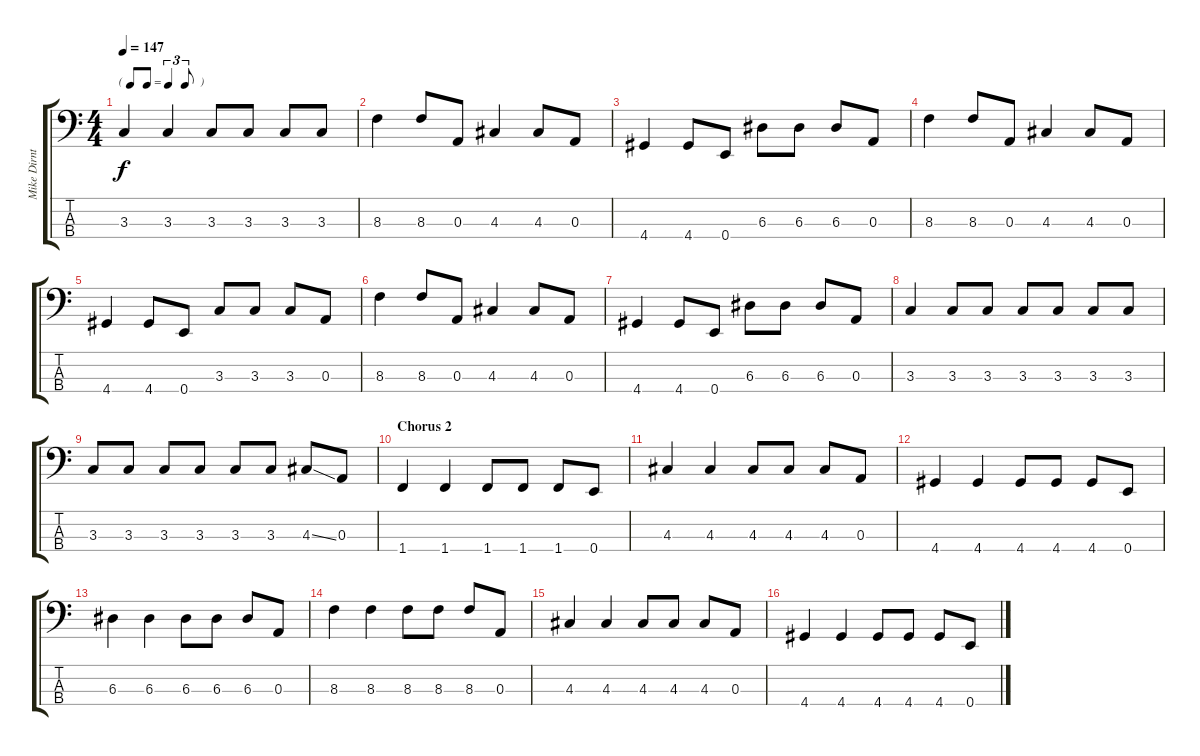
\track ("Mike Dirnt" "Mike Dirnt") {instrument electricbasspick}
\staff {score tabs}
\tuning (G2 D2 A1 E1) {hide}
\ts (4 4)
\tf triplet8th
\tempo 147
\clef f4
\ks c
3.3.4{dy f} 3.3.4 3.3.8 3.3.8 3.3.8 3.3.8 |
8.3.4 8.3.8 0.3.8 4.3.4 4.3.8 0.3.8 |
4.4.4 4.4.8 0.4.8 6.3.8 6.3.8 6.3.8 0.3.8 |
8.3.4 8.3.8 0.3.8 4.3.4 4.3.8 0.3.8 |
4.4.4 4.4.8 0.4.8 3.3.8 3.3.8 3.3.8 0.3.8 |
8.3.4 8.3.8 0.3.8 4.3.4 4.3.8 0.3.8 |
4.4.4 4.4.8 0.4.8 6.3.8 6.3.8 6.3.8 0.3.8 |
3.3.4 3.3.8 3.3.8 3.3.8 3.3.8 3.3.8 3.3.8 |
3.3.8 3.3.8 3.3.8 3.3.8 3.3.8 3.3.8 4.3{ss}.8 0.3.8 |
\section ("" "Chorus 2")
1.4.4 1.4.4 1.4.8 1.4.8 1.4.8 0.4.8 |
4.3.4 4.3.4 4.3.8 4.3.8 4.3.8 0.3.8 |
4.4.4 4.4.4 4.4.8 4.4.8 4.4.8 0.4.8 |
6.3.4 6.3.4 6.3.8 6.3.8 6.3.8 0.3.8 |
8.3.4 8.3.4 8.3.8 8.3.8 8.3.8 0.3.8 |
4.3.4 4.3.4 4.3.8 4.3.8 4.3.8 0.3.8 |
4.4.4 4.4.4 4.4.8 4.4.8 4.4.8 0.4.8
